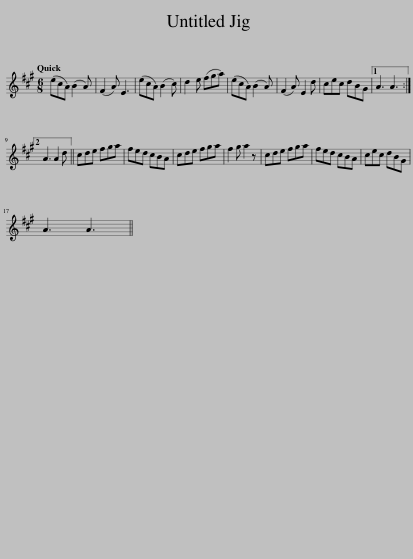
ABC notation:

X:1
L:1/8
Q:1/4=120
M:6/8
I:linebreak $
K:A
V:1 treble
V:1
 (ecA) (B2 A) | (F2 A) E3 | (ecA) (B2 c) | d2 e (fga) | (ecA) (B2 A) | %5
 (F2 A) E2 d | cec dBG |1 A3 A3 :|2$ A3 A2 d || cde fga | %10
 fed cBA | cde fga | f2 g a2 z | cde fga | fed cBA | %15
 cec dBG |$ A3 A3 || %17
